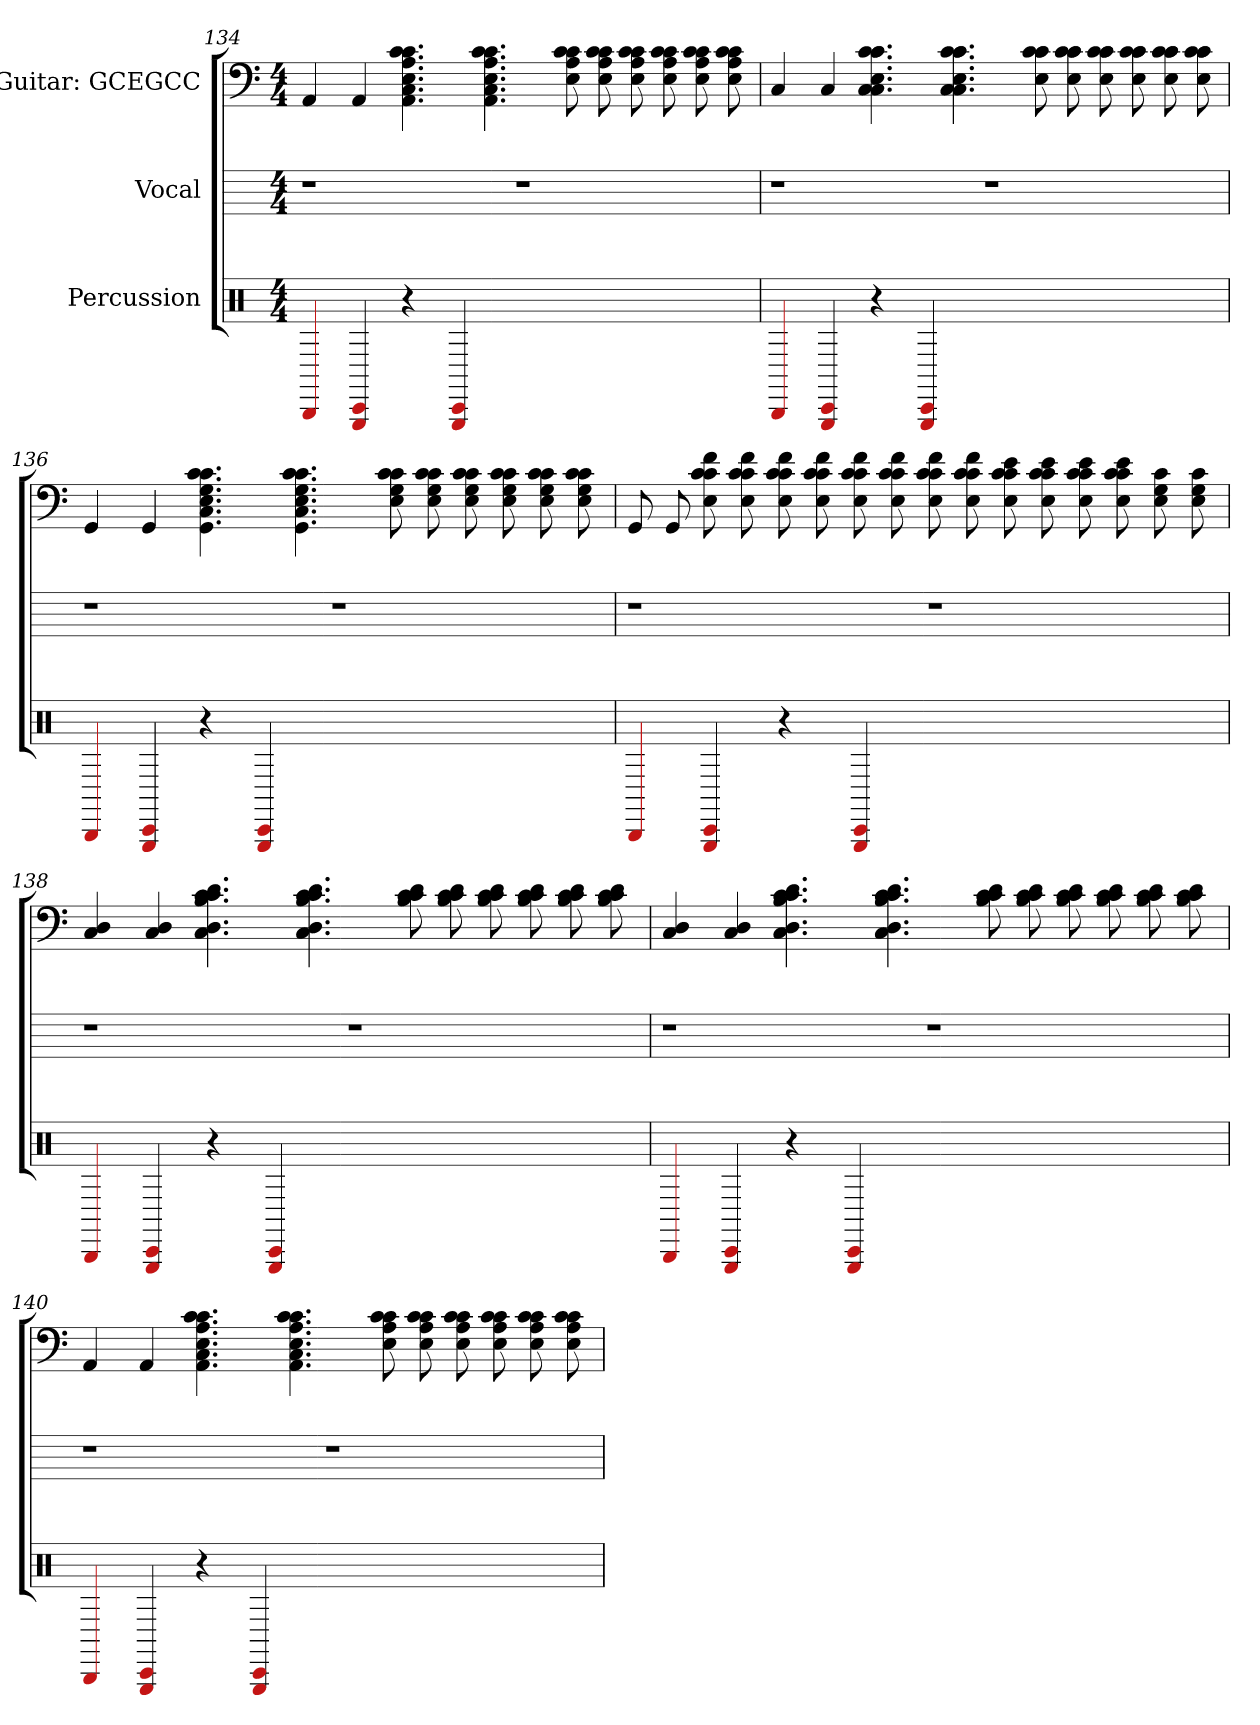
**kern	**kern	**kern
*part3	*part2	*part1
*staff3	*staff2	*staff1
*I"Percussion	*I"Vocal	*I"Guitar: GCEGCC
*clefX	*	*
*k[]	*k[]	*k[]
*M4/4	*M4/4	*M4/4
=134	=134	=134
4BBB	1r	4AA
4GGG 4CC#	.	4AA
4r	.	4.c 4.c 4.A 4.E 4.C 4.AA
4GGG 4CC#	.	.
.	.	4.c 4.c 4.A 4.E 4.C 4.AA
1ryy	1r	.
.	.	8c 8c 8A 8E
.	.	8c 8c 8A 8E
.	.	8c 8c 8A 8E
.	.	8c 8c 8A 8E
.	.	8c 8c 8A 8E
.	.	8c 8c 8A 8E
=135	=135	=135
4BBB	1r	4C
4GGG 4CC#	.	4C
4r	.	4.c 4.c 4.c 4.E 4.C 4.C
4GGG 4CC#	.	.
.	.	4.c 4.c 4.c 4.E 4.C 4.C
1ryy	1r	.
.	.	8c 8c 8c 8E
.	.	8c 8c 8c 8E
.	.	8c 8c 8c 8E
.	.	8c 8c 8c 8E
.	.	8c 8c 8c 8E
.	.	8c 8c 8c 8E
=136	=136	=136
4BBB	1r	4GG
4GGG 4CC#	.	4GG
4r	.	4.c 4.c 4.G 4.E 4.C 4.GG
4GGG 4CC#	.	.
.	.	4.c 4.c 4.G 4.E 4.C 4.GG
1ryy	1r	.
.	.	8c 8c 8G 8E
.	.	8c 8c 8G 8E
.	.	8c 8c 8G 8E
.	.	8c 8c 8G 8E
.	.	8c 8c 8G 8E
.	.	8c 8c 8G 8E
=137	=137	=137
4BBB	1r	8GG
.	.	8GG
4GGG 4CC#	.	8c 8f 8c 8E
.	.	8c 8f 8c 8E
4r	.	8c 8f 8c 8E
.	.	8c 8f 8c 8E
4GGG 4CC#	.	8c 8f 8c 8E
.	.	8c 8f 8c 8E
1ryy	1r	8c 8f 8c 8E
.	.	8c 8f 8c 8E
.	.	8c 8e 8c 8E
.	.	8c 8e 8c 8E
.	.	8c 8e 8c 8E
.	.	8c 8e 8c 8E
.	.	8c 8G 8E
.	.	8c 8G 8E
=138	=138	=138
4BBB	1r	4C 4D
4GGG 4CC#	.	4C 4D
4r	.	4.c 4.c 4.d 4.B 4.C 4.D
4GGG 4CC#	.	.
.	.	4.c 4.c 4.d 4.B 4.C 4.D
1ryy	1r	.
.	.	8c 8c 8d 8B
.	.	8c 8c 8d 8B
.	.	8c 8c 8d 8B
.	.	8c 8c 8d 8B
.	.	8c 8c 8d 8B
.	.	8c 8c 8d 8B
=139	=139	=139
4BBB	1r	4C 4D
4GGG 4CC#	.	4C 4D
4r	.	4.c 4.c 4.d 4.B 4.C 4.D
4GGG 4CC#	.	.
.	.	4.c 4.c 4.d 4.B 4.C 4.D
1ryy	1r	.
.	.	8c 8c 8d 8B
.	.	8c 8c 8d 8B
.	.	8c 8c 8d 8B
.	.	8c 8c 8d 8B
.	.	8c 8c 8d 8B
.	.	8c 8c 8d 8B
=140	=140	=140
4BBB	1r	4AA
4GGG 4CC#	.	4AA
4r	.	4.c 4.c 4.A 4.E 4.C 4.AA
4GGG 4CC#	.	.
.	.	4.c 4.c 4.A 4.E 4.C 4.AA
1ryy	1r	.
.	.	8c 8c 8A 8E
.	.	8c 8c 8A 8E
.	.	8c 8c 8A 8E
.	.	8c 8c 8A 8E
.	.	8c 8c 8A 8E
.	.	8c 8c 8A 8E
=	=	=
*-	*-	*-
